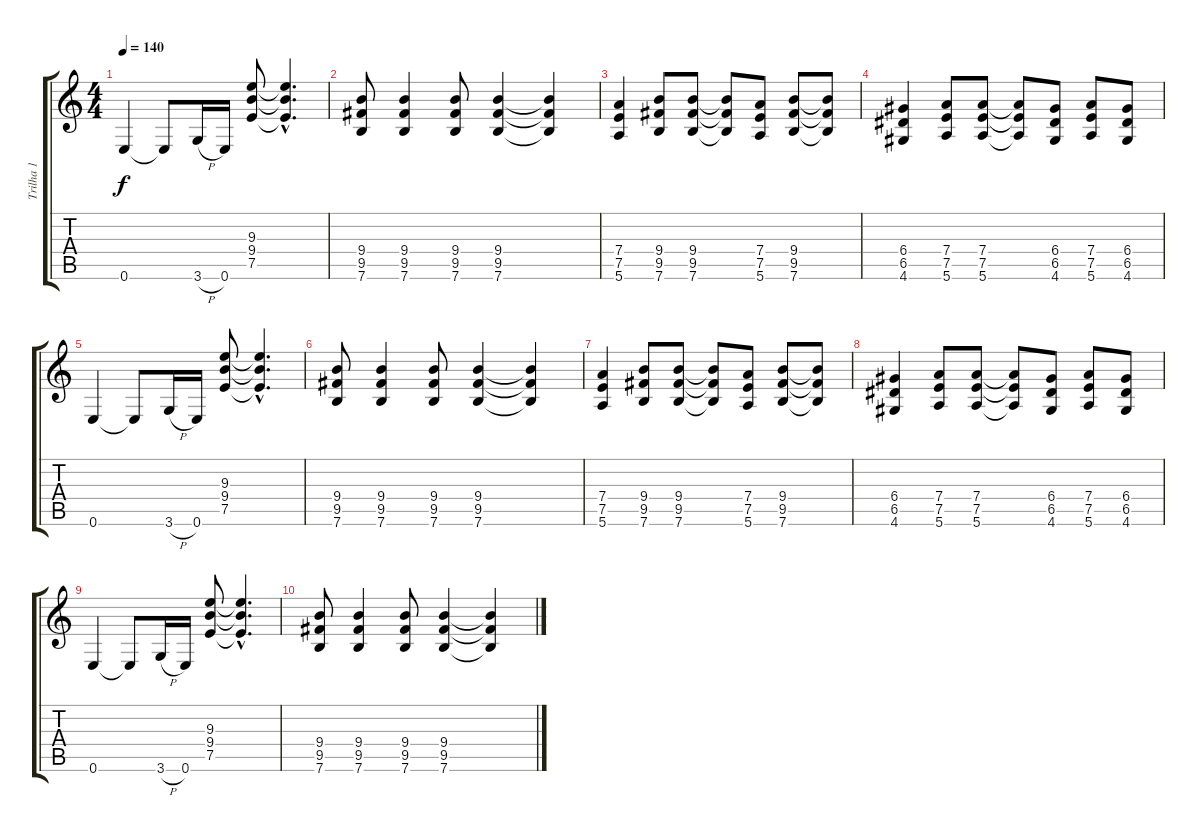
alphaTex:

\track ("Trilha 1" "Trilha 1") {instrument distortionguitar}
\staff {score tabs}
\tuning (E4 B3 G3 D3 A2 E2) {hide}
\ts (4 4)
\tempo 140
\clef g2
\ks c
0.6.4{dy f} 0.6{t}.8 3.6{h}.16 0.6.16 (9.3 9.4 7.5).8 (9.3{hac t} 9.4{hac t} 7.5{hac t}).4{d} |
(9.4 9.5 7.6).8 (9.4 9.5 7.6).4 (9.4 9.5 7.6).8 (9.4 9.5 7.6).4 (9.4{t} 9.5{t} 7.6{t}).4 |
(7.4 7.5 5.6).4 (9.4 9.5 7.6).8 (9.4 9.5 7.6).8 (9.4{t} 9.5{t} 7.6{t}).8 (7.4 7.5 5.6).8 (9.4 9.5 7.6).8 (9.4{t} 9.5{t} 7.6{t}).8 |
(6.4 6.5 4.6).4 (7.4 7.5 5.6).8 (7.4 7.5 5.6).8 (7.4{t} 7.5{t} 5.6{t}).8 (6.4 6.5 4.6).8 (7.4 7.5 5.6).8 (6.4 6.5 4.6).8 |
0.6.4 0.6{t}.8 3.6{h}.16 0.6.16 (9.3 9.4 7.5).8 (9.3{hac t} 9.4{hac t} 7.5{hac t}).4{d} |
(9.4 9.5 7.6).8 (9.4 9.5 7.6).4 (9.4 9.5 7.6).8 (9.4 9.5 7.6).4 (9.4{t} 9.5{t} 7.6{t}).4 |
(7.4 7.5 5.6).4 (9.4 9.5 7.6).8 (9.4 9.5 7.6).8 (9.4{t} 9.5{t} 7.6{t}).8 (7.4 7.5 5.6).8 (9.4 9.5 7.6).8 (9.4{t} 9.5{t} 7.6{t}).8 |
(6.4 6.5 4.6).4 (7.4 7.5 5.6).8 (7.4 7.5 5.6).8 (7.4{t} 7.5{t} 5.6{t}).8 (6.4 6.5 4.6).8 (7.4 7.5 5.6).8 (6.4 6.5 4.6).8 |
0.6.4 0.6{t}.8 3.6{h}.16 0.6.16 (9.3 9.4 7.5).8 (9.3{hac t} 9.4{hac t} 7.5{hac t}).4{d} |
(9.4 9.5 7.6).8 (9.4 9.5 7.6).4 (9.4 9.5 7.6).8 (9.4 9.5 7.6).4 (9.4{t} 9.5{t} 7.6{t}).4
